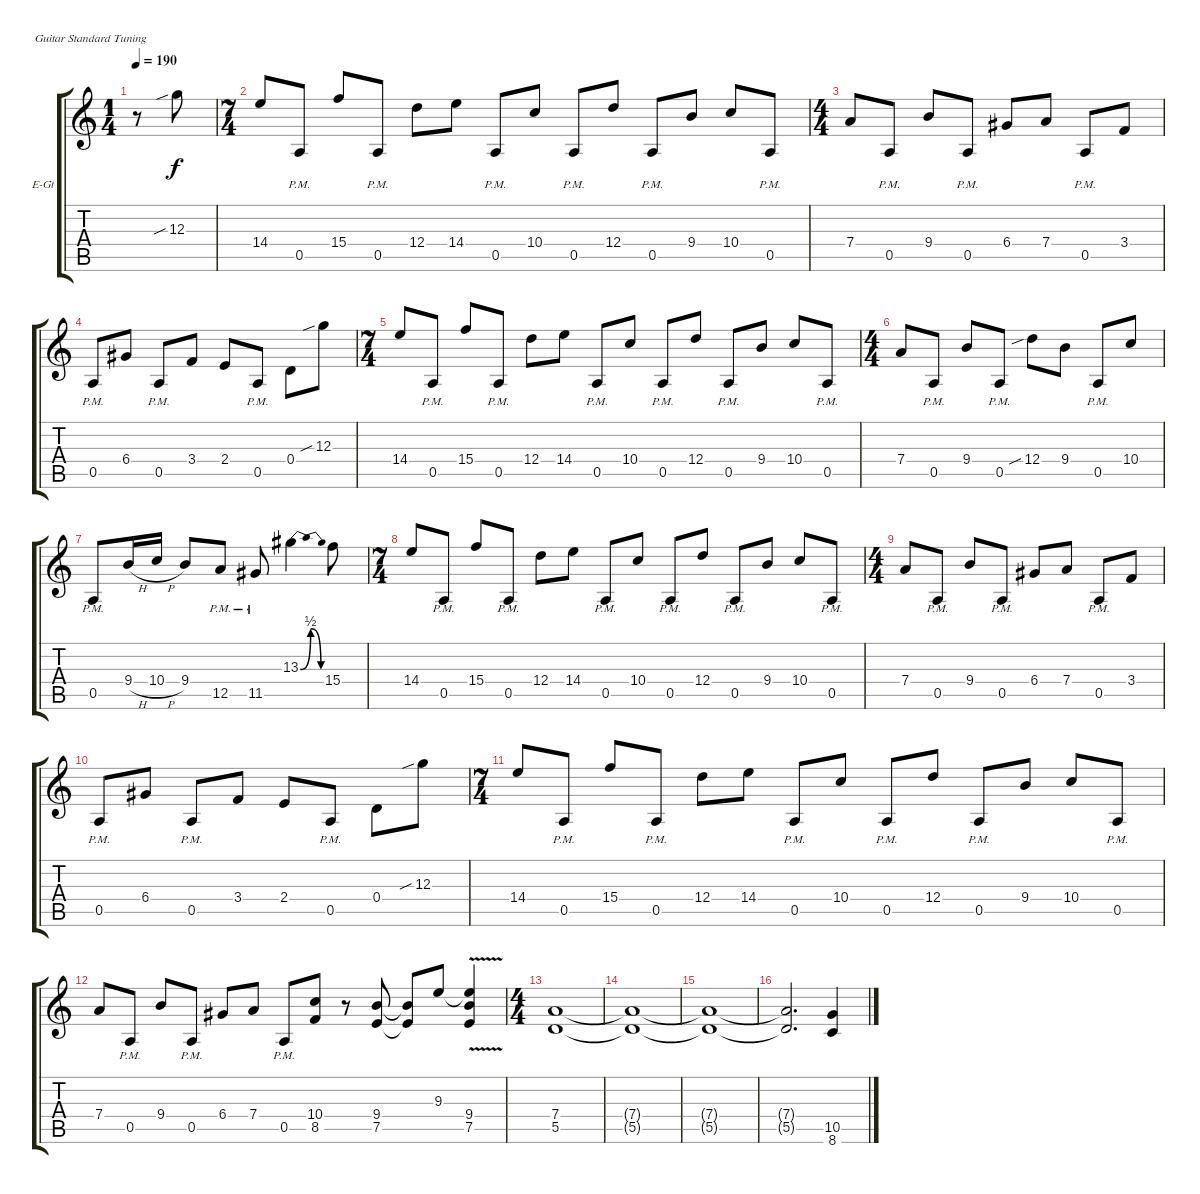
\bracketExtendMode groupsimilarinstruments
\firstSystemTrackNameOrientation horizontal
\otherSystemsTrackNameOrientation horizontal
\track ("Electric Guitar" "E-Gt") {instrument overdrivenguitar}
\staff {score tabs}
\tuning (E4 B3 G3 D3 A2 E2)
\ts (1 4)
\tempo 190
\clef g2
\ks c
r.8{dy f instrument overdrivenguitar} 12.3{sib}.8 |
\ts (7 4)
14.4.8 0.5{pm}.8 15.4.8 0.5{pm}.8 12.4.8 14.4.8 0.5{pm}.8 10.4.8 0.5{pm}.8 12.4.8 0.5{pm}.8 9.4.8 10.4.8 0.5{pm}.8 |
\ts (4 4)
7.4.8 0.5{pm}.8 9.4.8 0.5{pm}.8 6.4.8 7.4.8 0.5{pm}.8 3.4.8 |
0.5{pm}.8 6.4.8 0.5{pm}.8 3.4.8 2.4.8 0.5{pm}.8 0.4.8 12.3{sib}.8 |
\ts (7 4)
14.4.8 0.5{pm}.8 15.4.8 0.5{pm}.8 12.4.8 14.4.8 0.5{pm}.8 10.4.8 0.5{pm}.8 12.4.8 0.5{pm}.8 9.4.8 10.4.8 0.5{pm}.8 |
\ts (4 4)
7.4.8 0.5{pm}.8 9.4.8 0.5{pm}.8 12.4{sib}.8 9.4.8 0.5{pm}.8 10.4.8 |
0.5{pm}.8 9.4{h}.16 10.4{h}.16 9.4.8 12.5{pm}.8 11.5{pm}.8 13.3{be (bendrelease 0 0 13.799999999999999 2 21.599999999999998 2 30 0)}.4 15.4.8 |
\ts (7 4)
14.4.8 0.5{pm}.8 15.4.8 0.5{pm}.8 12.4.8 14.4.8 0.5{pm}.8 10.4.8 0.5{pm}.8 12.4.8 0.5{pm}.8 9.4.8 10.4.8 0.5{pm}.8 |
\ts (4 4)
7.4.8 0.5{pm}.8 9.4.8 0.5{pm}.8 6.4.8 7.4.8 0.5{pm}.8 3.4.8 |
0.5{pm}.8 6.4.8 0.5{pm}.8 3.4.8 2.4.8 0.5{pm}.8 0.4.8 12.3{sib}.8 |
\ts (7 4)
14.4.8 0.5{pm}.8 15.4.8 0.5{pm}.8 12.4.8 14.4.8 0.5{pm}.8 10.4.8 0.5{pm}.8 12.4.8 0.5{pm}.8 9.4.8 10.4.8 0.5{pm}.8 |
7.4.8 0.5{pm}.8 9.4.8 0.5{pm}.8 6.4.8 7.4.8 0.5{pm}.8 (10.4 8.5).8 r.8 (9.4 7.5).8 (7.5{t} 9.4{t}).8 9.3.8 (9.4{v} 7.5 9.3{t}).4 |
\ts (4 4)
(5.5 7.4).1 |
(5.5{t} 7.4{t}).1 |
(5.5{t} 7.4{t}).1 |
(7.4{t} 5.5{t}).2{d} (8.6 10.5).4
